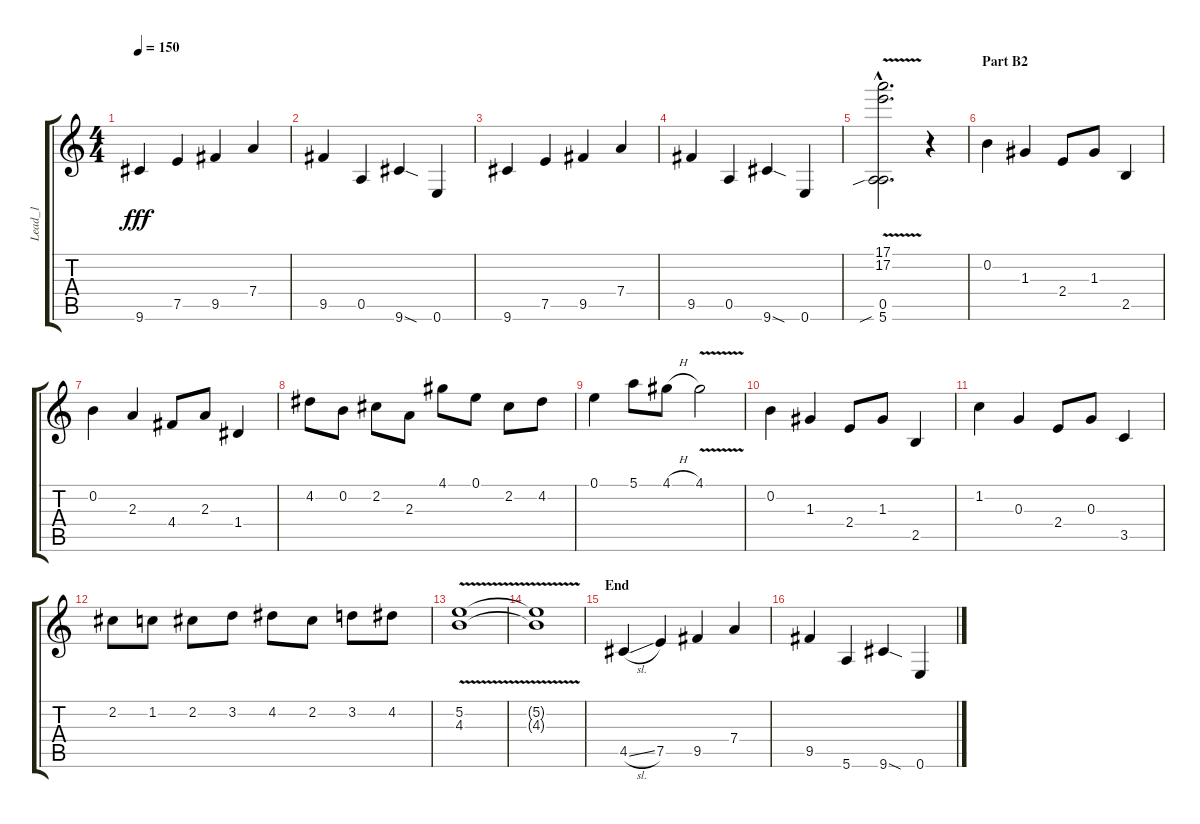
\track ("Lead_1" "Lead_1") {instrument acousticguitarnylon}
\staff {score tabs}
\tuning (E4 B3 G3 D3 A2 E2) {hide}
\ts (4 4)
\tempo 150
\clef g2
\ks c
9.6.4{dy fff instrument electricguitarjazz} 7.5.4 9.5.4 7.4.4 |
9.5.4 0.5.4 9.6{sod}.4 0.6.4 |
9.6.4{instrument acousticguitarnylon} 7.5.4 9.5.4 7.4.4 |
9.5.4 0.5.4 9.6{sod}.4 0.6.4 |
(17.1{v hac} 17.2{hac} 0.5{v hac} 5.6{sib hac}).2{d} r.4 |
\section ("" "Part B2")
0.2.4{instrument electricguitarjazz} 1.3.4 2.4.8 1.3.8 2.5.4 |
0.2.4 2.3.4 4.4.8 2.3.8 1.4.4 |
4.2.8 0.2.8 2.2.8 2.3.8 4.1.8 0.1.8 2.2.8 4.2.8 |
0.1.4 5.1.8 4.1{h}.8 4.1{v}.2 |
0.2.4 1.3.4 2.4.8 1.3.8 2.5.4 |
1.2.4 0.3.4 2.4.8 0.3.8 3.5.4 |
2.2.8 1.2.8 2.2.8 3.2.8 4.2.8 2.2.8 3.2.8 4.2.8 |
(5.2{v} 4.3).1 |
(5.2{t} 4.3{t}).1 |
\section ("" "End")
4.5{sl}.4{instrument electricbassfinger} 7.5.4 9.5.4 7.4.4 |
9.5.4 5.6.4 9.6{sod}.4 0.6.4
